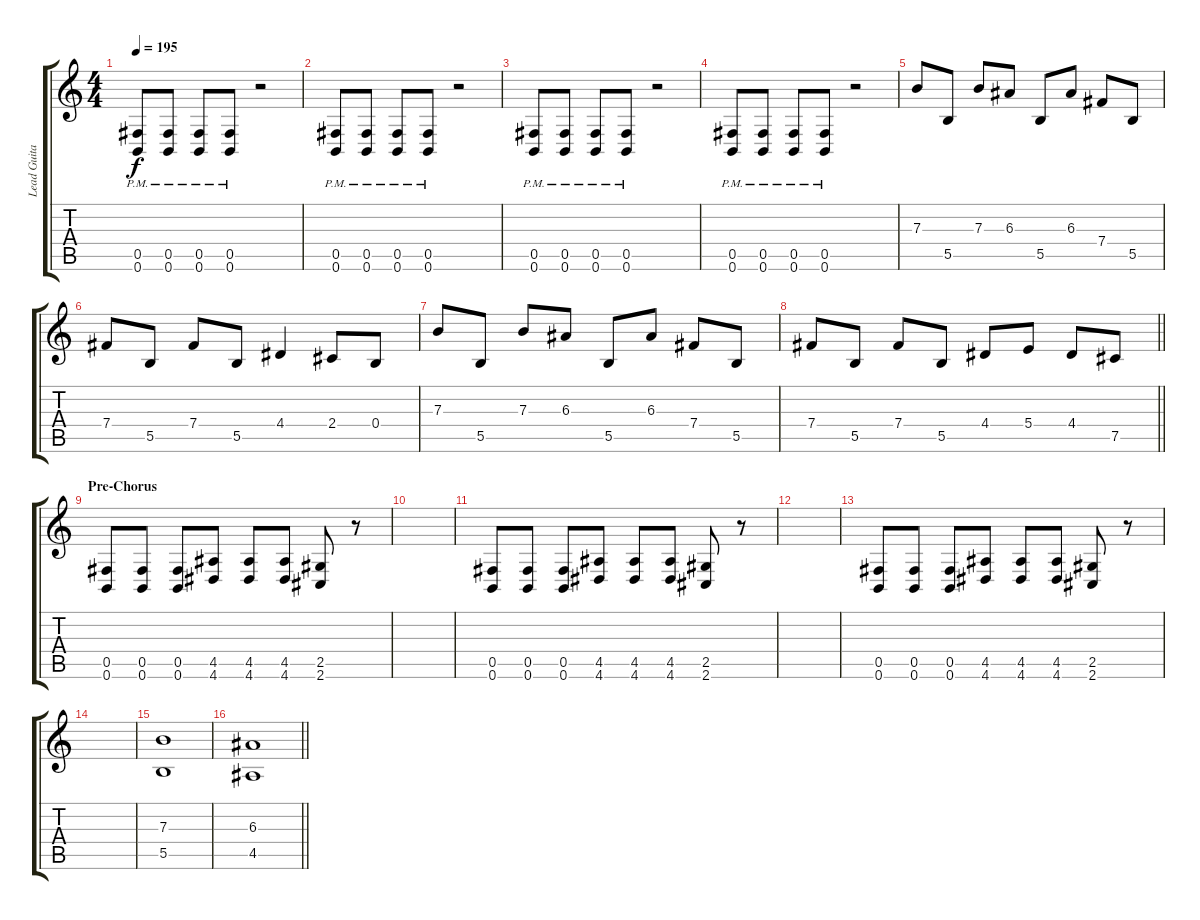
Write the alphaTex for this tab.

\track ("Lead Guitar" "Lead Guita") {instrument distortionguitar}
\staff {score tabs}
\tuning (Db4 Ab3 E3 B2 Gb2 B1) {hide}
\ts (4 4)
\tempo 195
\clef g2
\ks c
(0.5{pm} 0.6{pm}).8{dy f} (0.5{pm} 0.6{pm}).8 (0.5{pm} 0.6{pm}).8 (0.5{pm} 0.6{pm}).8 r.2 |
(0.5{pm} 0.6{pm}).8 (0.5{pm} 0.6{pm}).8 (0.5{pm} 0.6{pm}).8 (0.5{pm} 0.6{pm}).8 r.2 |
(0.5{pm} 0.6{pm}).8 (0.5{pm} 0.6{pm}).8 (0.5{pm} 0.6{pm}).8 (0.5{pm} 0.6{pm}).8 r.2 |
(0.5{pm} 0.6{pm}).8 (0.5{pm} 0.6{pm}).8 (0.5{pm} 0.6{pm}).8 (0.5{pm} 0.6{pm}).8 r.2 |
7.3.8 5.5.8 7.3.8 6.3.8 5.5.8 6.3.8 7.4.8 5.5.8 |
7.4.8 5.5.8 7.4.8 5.5.8 4.4.4 2.4.8 0.4.8 |
7.3.8 5.5.8 7.3.8 6.3.8 5.5.8 6.3.8 7.4.8 5.5.8 |
\barLineRight lightlight
7.4.8 5.5.8 7.4.8 5.5.8 4.4.8 5.4.8 4.4.8 7.5.8 |
\section ("" "Pre-Chorus")
(0.5 0.6).8 (0.5 0.6).8 (0.5 0.6).8 (4.5 4.6).8 (4.5 4.6).8 (4.5 4.6).8 (2.5 2.6).8 r.8 |
|
(0.5 0.6).8 (0.5 0.6).8 (0.5 0.6).8 (4.5 4.6).8 (4.5 4.6).8 (4.5 4.6).8 (2.5 2.6).8 r.8 |
|
(0.5 0.6).8 (0.5 0.6).8 (0.5 0.6).8 (4.5 4.6).8 (4.5 4.6).8 (4.5 4.6).8 (2.5 2.6).8 r.8 |
|
(7.3 5.5).1 |
\barLineRight lightlight
(6.3 4.5).1
